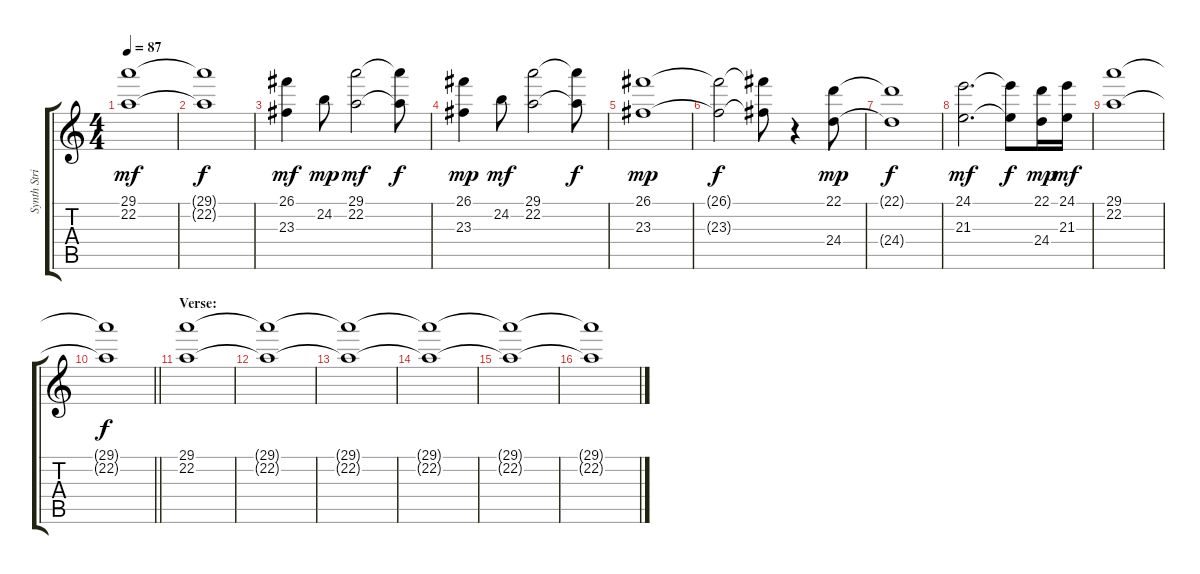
\track ("Synth Strings" "Synth Stri") {instrument synthstrings1}
\staff {score tabs}
\tuning (E4 B3 G3 D3 A2 E2) {hide}
\ts (4 4)
\tempo 87
\clef g2
\ks c
(29.1 22.2).1{dy mf} |
(29.1{t} 22.2{t}).1{dy f} |
(26.1 23.3).4{dy mf} 24.2.8{dy mp} (29.1 22.2).2{dy mf} (29.1{t} 22.2{t}).8{dy f} |
(26.1 23.3).4{dy mp} 24.2.8{dy mf} (29.1 22.2).2 (29.1{t} 22.2{t}).8{dy f} |
(26.1 23.3).1{dy mp} |
(26.1{t} 23.3{t}).2{dy f} (26.1{t} 23.3{t}).8 r.4 (22.1 24.4).8{dy mp} |
(22.1{t} 24.4{t}).1{dy f} |
(24.1 21.3).2{d dy mf} (24.1{t} 21.3{t}).8{dy f} (22.1 24.4).16{dy mp} (24.1 21.3).16{dy mf} |
(29.1 22.2).1 |
\barLineRight lightlight
(29.1{t} 22.2{t}).1{dy f} |
\section ("" "Verse:")
(29.1 22.2).1 |
(29.1{t} 22.2{t}).1 |
(29.1{t} 22.2{t}).1 |
(29.1{t} 22.2{t}).1 |
(29.1{t} 22.2{t}).1 |
(29.1{t} 22.2{t}).1
